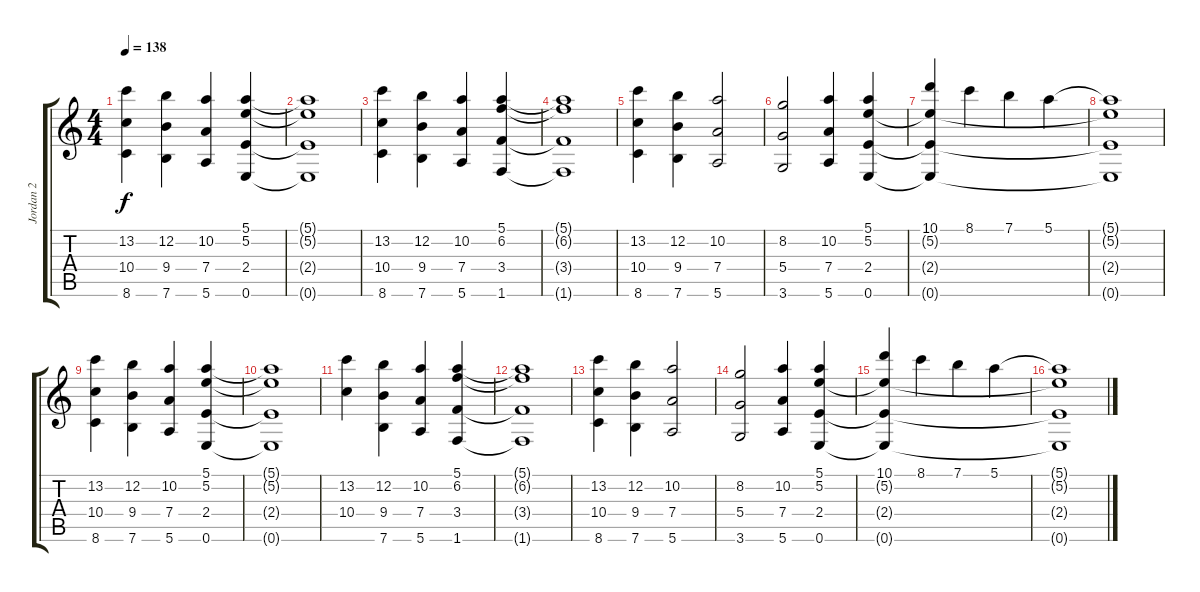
\track ("Jordan 2" "Jordan 2") {instrument distortionguitar}
\staff {score tabs}
\tuning (E4 B3 G3 D3 A2 E2) {hide}
\ts (4 4)
\tempo 138
\clef g2
\ks c
(13.2 10.4 8.6).4{dy f volume 7 instrument pad4choir} (12.2 9.4 7.6).4 (10.2 7.4 5.6).4 (5.1 5.2 2.4 0.6).4 |
(5.1{t} 5.2{t} 2.4{t} 0.6{t}).1 |
(13.2 10.4 8.6).4 (12.2 9.4 7.6).4 (10.2 7.4 5.6).4 (5.1 6.2 3.4 1.6).4 |
(5.1{t} 6.2{t} 3.4{t} 1.6{t}).1 |
(13.2 10.4 8.6).4 (12.2 9.4 7.6).4 (10.2 7.4 5.6).2 |
(8.2 5.4 3.6).2 (10.2 7.4 5.6).4 (5.1 5.2 2.4 0.6).4 |
(10.1 5.2{t} 2.4{t} 0.6{t}).4 8.1.4 7.1.4 5.1.4 |
(5.1{t} 5.2{t} 2.4{t} 0.6{t}).1 |
(13.2 10.4 8.6).4 (12.2 9.4 7.6).4 (10.2 7.4 5.6).4 (5.1 5.2 2.4 0.6).4 |
(5.1{t} 5.2{t} 2.4{t} 0.6{t}).1 |
(13.2 10.4).4 (12.2 9.4 7.6).4 (10.2 7.4 5.6).4 (5.1 6.2 3.4 1.6).4 |
(5.1{t} 6.2{t} 3.4{t} 1.6{t}).1 |
(13.2 10.4 8.6).4 (12.2 9.4 7.6).4 (10.2 7.4 5.6).2 |
(8.2 5.4 3.6).2 (10.2 7.4 5.6).4 (5.1 5.2 2.4 0.6).4 |
(10.1 5.2{t} 2.4{t} 0.6{t}).4 8.1.4 7.1.4 5.1.4 |
(5.1{t} 5.2{t} 2.4{t} 0.6{t}).1
